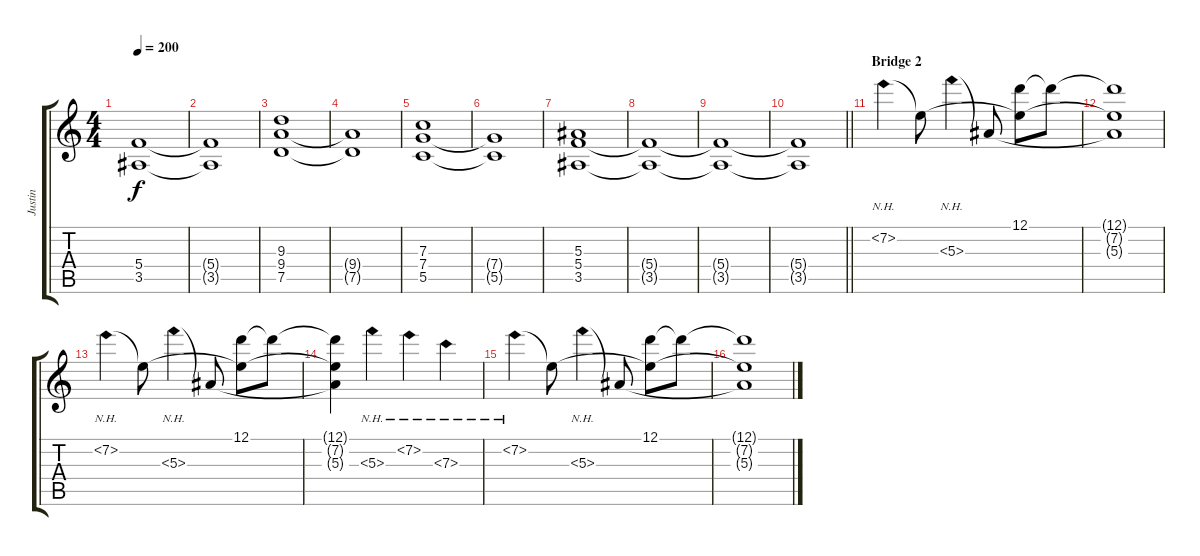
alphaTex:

\track ("Justin" "Justin") {instrument distortionguitar}
\staff {score tabs}
\tuning (D4 A3 F3 C3 G2 C2) {hide}
\ts (4 4)
\tempo 200
\clef g2
\ks c
(5.4{t} 3.5{t}).1{dy f} |
(5.4{t} 3.5{t}).1 |
(9.3 9.4 7.5).1 |
(9.4{t} 7.5{t}).1 |
(7.3 7.4 5.5).1 |
(7.4{t} 5.5{t}).1 |
(5.3 5.4 3.5).1 |
(5.4{t} 3.5{t}).1 |
(5.4{t} 3.5{t}).1 |
\barLineRight lightlight
(5.4{t} 3.5{t}).1 |
\section ("" "Bridge 2")
7.2{nh}.4 7.2{t}.8 5.3{nh}.4 5.3{t}.8 (12.1 7.2{t}).8 12.1{t}.8 |
(12.1{t} 7.2{t} 5.3{t}).1 |
7.2{nh}.4 7.2{t}.8 5.3{nh}.4 5.3{t}.8 (12.1 7.2{t}).8 12.1{t}.8 |
(12.1{t} 7.2{t} 5.3{t}).4 5.3{nh}.4 7.2{nh}.4 7.3{nh}.4 |
7.2{nh}.4 7.2{t}.8 5.3{nh}.4 5.3{t}.8 (12.1 7.2{t}).8 12.1{t}.8 |
(12.1{t} 7.2{t} 5.3{t}).1
